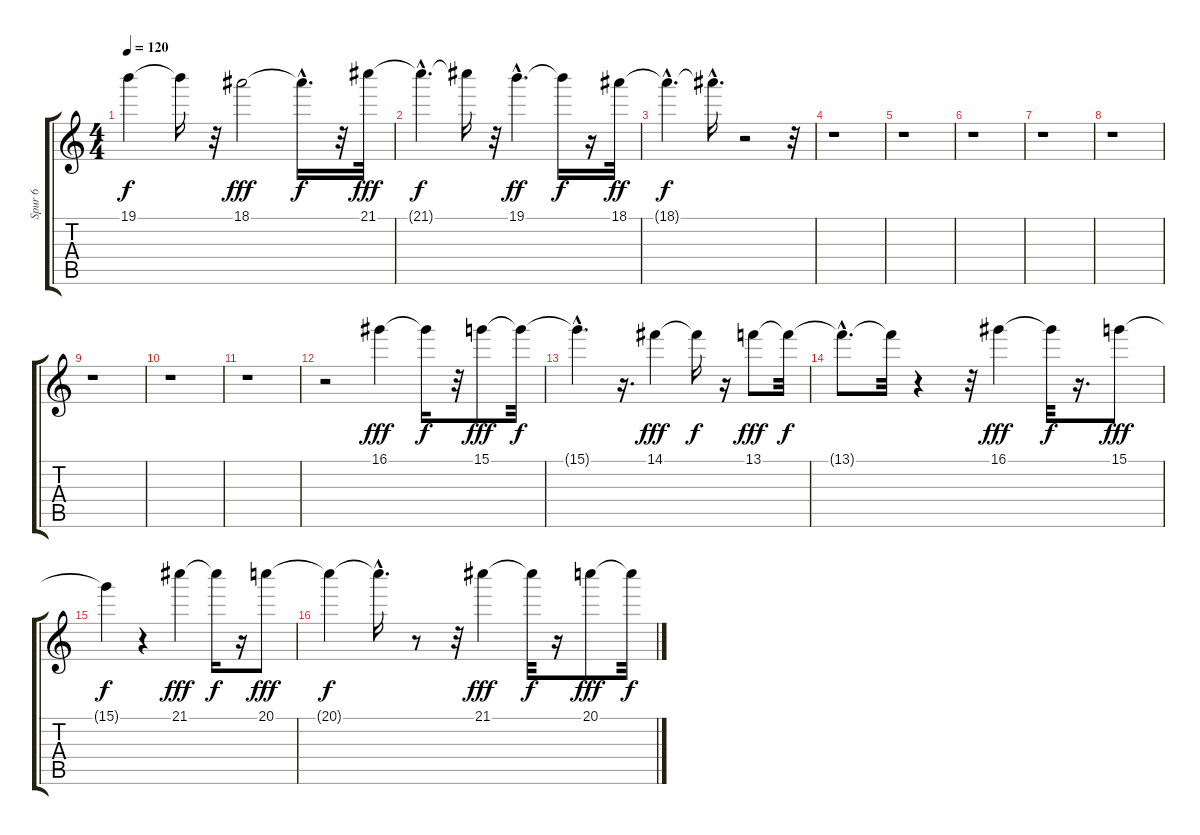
\track ("Spur 6" "Spur 6") {instrument acousticguitarnylon}
\staff {score tabs}
\tuning (E4 B3 G3 D3 A2 E2) {hide}
\ts (4 4)
\tempo 120
\clef g2
\ks c
19.1{t}.4{dy f} 19.1{t}.16 r.32 18.1.2{dy fff} 18.1{hac t}.16{d dy f} r.32 21.1.32{dy fff} |
21.1{hac t}.4{d dy f} 21.1{t}.16 r.32 19.1{hac}.4{d dy ff} 19.1{t}.16{dy f} r.16 18.1.32{dy ff} |
18.1{hac t}.4{d dy f} 18.1{hac t}.16{d} r.2 r.32 |
r.1 |
r.1 |
r.1 |
r.1 |
r.1 |
r.1 |
r.1 |
r.1 |
r.2 16.1.4{dy fff} 16.1{t}.16{dy f} r.32 15.1.8{dy fff} 15.1{t}.32{dy f} |
15.1{hac t}.4{d} r.16{d} 14.1.4{dy fff} 14.1{t}.16{dy f} r.16 13.1.8{dy fff} 13.1{t}.32{dy f} |
13.1{hac t}.8{d} 13.1{t}.32 r.4 r.32 16.1.4{dy fff} 16.1{t}.32{dy f} r.16{d} 15.1.8{dy fff} |
15.1{t}.4{dy f} r.4 21.1.4{dy fff} 21.1{t}.16{dy f} r.16 20.1.8{dy fff} |
20.1{t}.4{dy f} 20.1{hac t}.16{d} r.8 r.32 21.1.4{dy fff} 21.1{t}.32{dy f} r.16 20.1.8{dy fff} 20.1{t}.32{dy f}
